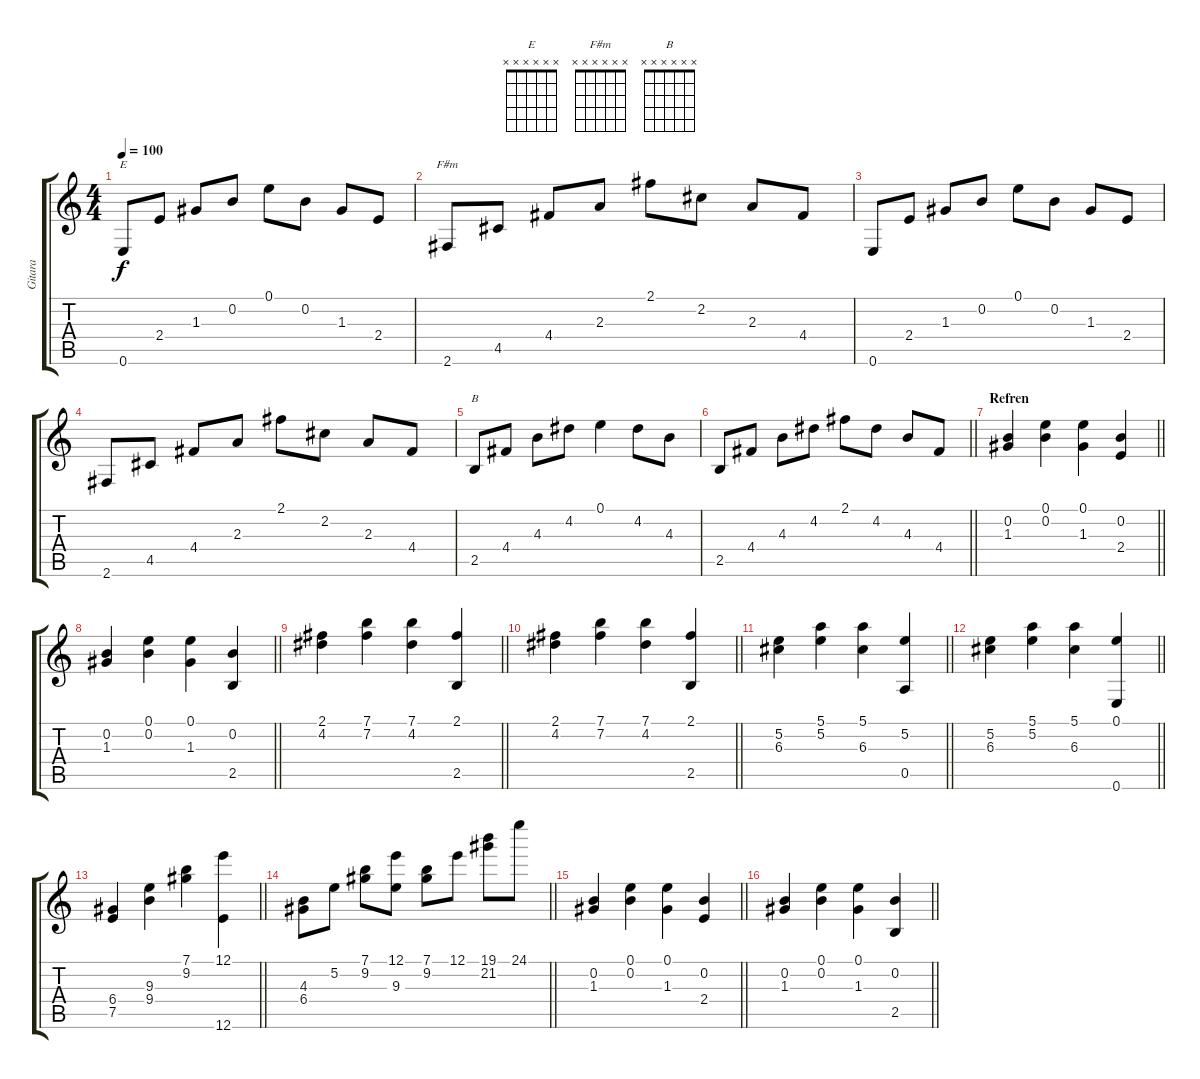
\track ("Gitara" "Gitara") {instrument acousticguitarnylon}
\staff {score tabs}
\tuning (E4 B3 G3 D3 A2 E2) {hide}
\chord ("E" x x x x x x)
\chord ("F#m" x x x x x x)
\chord ("B" x x x x x x)
\ts (4 4)
\tempo 100
\clef g2
\ks c
0.6.8{ch "E" dy f} 2.4.8 1.3.8 0.2.8 0.1.8 0.2.8 1.3.8 2.4.8 |
2.6.8{ch "F#m"} 4.5.8 4.4.8 2.3.8 2.1.8 2.2.8 2.3.8 4.4.8 |
0.6.8 2.4.8 1.3.8 0.2.8 0.1.8 0.2.8 1.3.8 2.4.8 |
2.6.8 4.5.8 4.4.8 2.3.8 2.1.8 2.2.8 2.3.8 4.4.8 |
2.5.8{ch "B"} 4.4.8 4.3.8 4.2.8 0.1.4 4.2.8 4.3.8 |
\barLineRight lightlight
2.5.8 4.4.8 4.3.8 4.2.8 2.1.8 4.2.8 4.3.8 4.4.8 |
\section ("" "Refren")
\barLineRight lightlight
(0.2 1.3).4 (0.1 0.2).4 (0.1 1.3).4 (0.2 2.4).4 |
\barLineRight lightlight
(0.2 1.3).4 (0.1 0.2).4 (0.1 1.3).4 (0.2 2.5).4 |
\barLineRight lightlight
(2.1 4.2).4 (7.1 7.2).4 (7.1 4.2).4 (2.1 2.5).4 |
\barLineRight lightlight
(2.1 4.2).4 (7.1 7.2).4 (7.1 4.2).4 (2.1 2.5).4 |
\barLineRight lightlight
(5.2 6.3).4 (5.1 5.2).4 (5.1 6.3).4 (5.2 0.5).4 |
\barLineRight lightlight
(5.2 6.3).4 (5.1 5.2).4 (5.1 6.3).4 (0.1 0.6).4 |
\barLineRight lightlight
(6.4 7.5).4 (9.3 9.4).4 (7.1 9.2).4 (12.1 12.6).4 |
\barLineRight lightlight
(4.3 6.4).8 5.2.8 (7.1 9.2).8 (12.1 9.3).8 (7.1 9.2).8 12.1.8 (19.1 21.2).8 24.1.8 |
\barLineRight lightlight
(0.2 1.3).4 (0.1 0.2).4 (0.1 1.3).4 (0.2 2.4).4 |
\barLineRight lightlight
(0.2 1.3).4 (0.1 0.2).4 (0.1 1.3).4 (0.2 2.5).4
